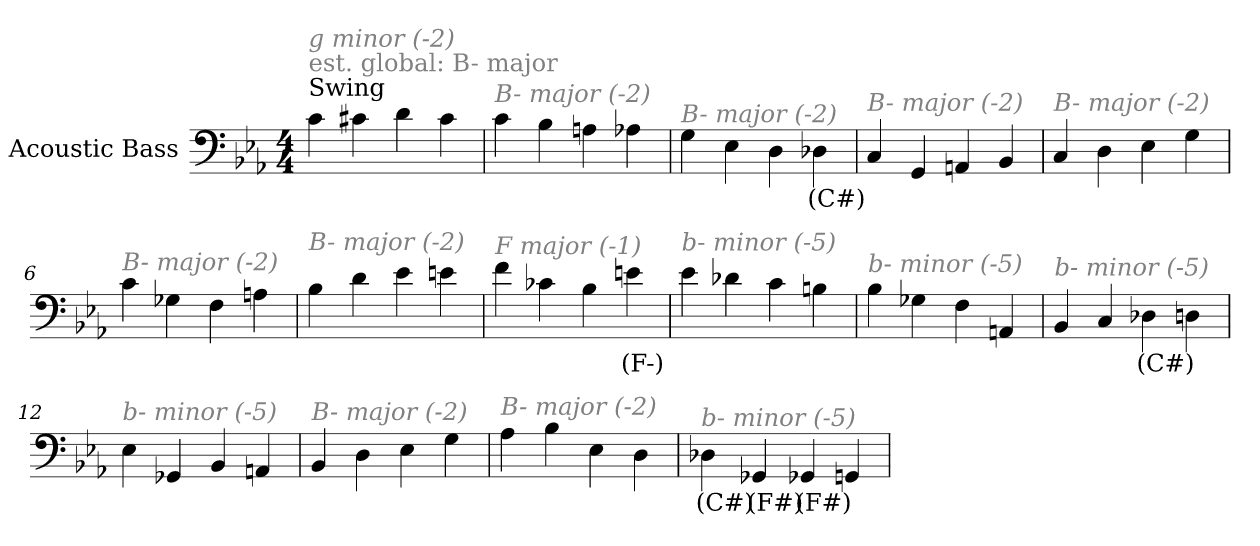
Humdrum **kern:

**kern	**text
*part1	*part1
*staff1	*staff1
*I"Acoustic Bass	*
*clefF4	*
*ITrd7c12	*
*k[b-e-a-]	*
*E-:	*
*M4/4	*
*MM195	*
=1	=1
!LO:TX:a:t=Swing	!
!LO:TX:a:color=#808080:t=est. global&colon; B- major	!
!LO:TX:i:color=#808080:t=g minor (-2)	!
4C	.
4C#X	.
4D	.
4C#	.
=2	=2
!LO:TX:i:color=#808080:t=B- major (-2)	!
4C	.
4BB-	.
4AAn	.
4AA-X	.
=3	=3
!LO:TX:i:color=#808080:t=B- major (-2)	!
4GG	.
4EE-	.
4DD	.
4DD-Xi	(C#)
=4	=4
!LO:TX:i:color=#808080:t=B- major (-2)	!
4CC	.
4GGG	.
4AAAn	.
4BBB-	.
=5	=5
!LO:TX:i:color=#808080:t=B- major (-2)	!
4CC	.
4DD	.
4EE-	.
4GG	.
=6	=6
!LO:TX:i:color=#808080:t=B- major (-2)	!
4C	.
4GG-X	.
4FF	.
4AAn	.
=7	=7
!LO:TX:i:color=#808080:t=B- major (-2)	!
4BB-	.
4D	.
4E-	.
4En	.
=8	=8
!LO:TX:i:color=#808080:t=F major (-1)	!
4F	.
4C-X	.
4BB-	.
4Eni	(F-)
=9	=9
!LO:TX:i:color=#808080:t=b- minor (-5)	!
4E-	.
4D-X	.
4C	.
4BBn	.
=10	=10
!LO:TX:i:color=#808080:t=b- minor (-5)	!
4BB-	.
4GG-X	.
4FF	.
4AAAn	.
=11	=11
!LO:TX:i:color=#808080:t=b- minor (-5)	!
4BBB-	.
4CC	.
4DD-Xi	(C#)
4DD	.
=12	=12
!LO:TX:i:color=#808080:t=b- minor (-5)	!
4EE-	.
4GGG-X	.
4BBB-	.
4AAAn	.
=13	=13
!LO:TX:i:color=#808080:t=B- major (-2)	!
4BBB-	.
4DD	.
4EE-	.
4GG	.
=14	=14
!LO:TX:i:color=#808080:t=B- major (-2)	!
4AA-	.
4BB-	.
4EE-	.
4DD	.
=15	=15
!LO:TX:i:color=#808080:t=b- minor (-5)	!
4DD-Xi	(C#)
4GGG-Xi	(F#)
4GGG-Xi	(F#)
4GGG	.
=	=
*-	*-
